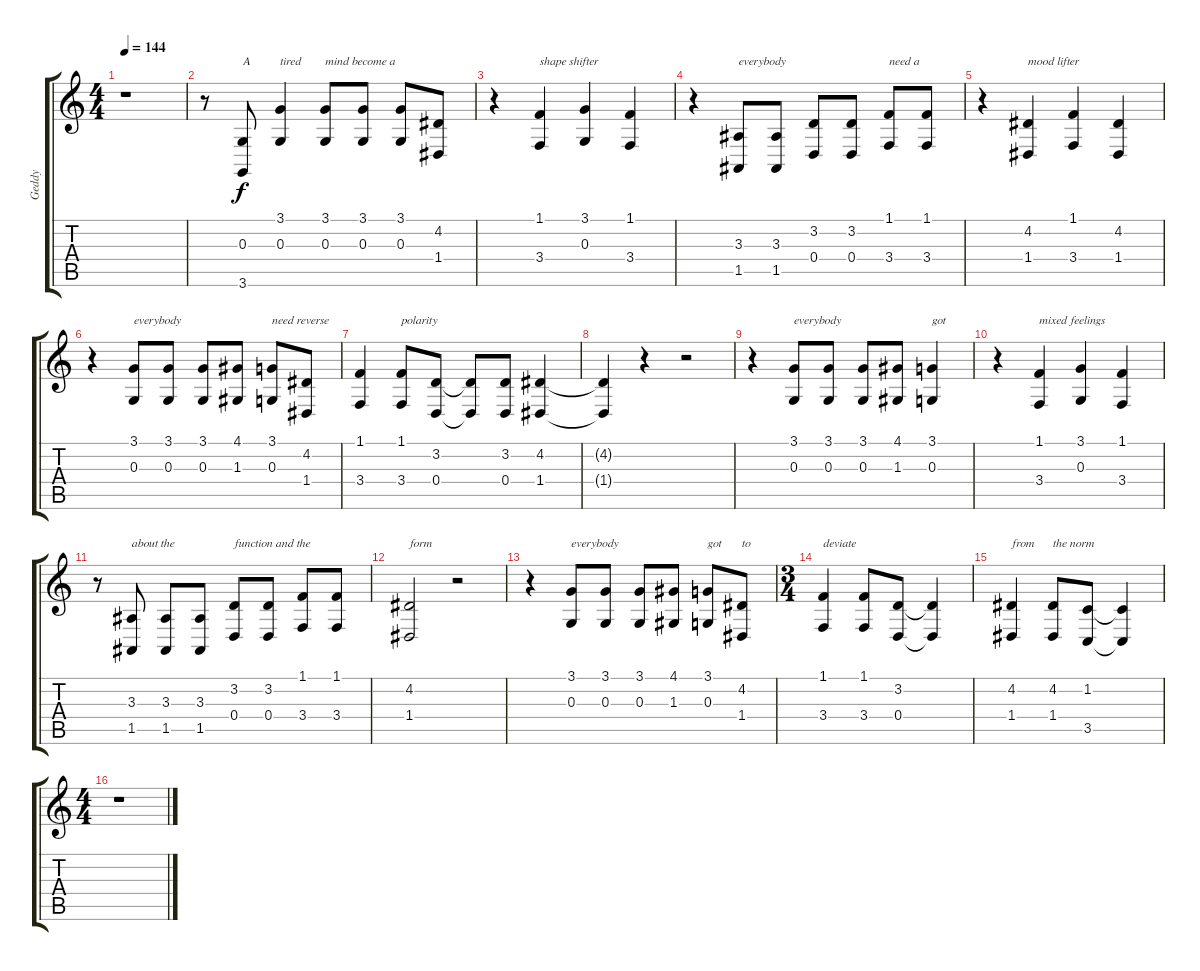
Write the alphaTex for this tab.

\track ("Geddy" "Geddy") {instrument lead6voice}
\staff {score tabs}
\tuning (E4 B3 G3 D3 A2 E2) {hide}
\ts (4 4)
\tempo 144
\clef g2
\ks c
r.1{dy f} |
r.8 (0.3 3.6).8{txt "A"} (3.1 0.3).4{txt "tired"} (3.1 0.3).8{txt "mind become a"} (3.1 0.3).8 (3.1 0.3).8 (4.2 1.4).8 |
r.4 (1.1 3.4).4{txt "shape shifter"} (3.1 0.3).4 (1.1 3.4).4 |
r.4 (3.3 1.5).8{txt "everybody"} (3.3 1.5).8 (3.2 0.4).8 (3.2 0.4).8 (1.1 3.4).8{txt "need a"} (1.1 3.4).8 |
r.4 (4.2 1.4).4{txt "mood lifter"} (1.1 3.4).4 (4.2 1.4).4 |
r.4 (3.1 0.3).8{txt "everybody"} (3.1 0.3).8 (3.1 0.3).8 (4.1 1.3).8 (3.1 0.3).8{txt "need reverse"} (4.2 1.4).8 |
(1.1 3.4).4 (1.1 3.4).8{txt "polarity"} (3.2 0.4).8 (3.2{t} 0.4{t}).8 (3.2 0.4).8 (4.2 1.4).4 |
(4.2{t} 1.4{t}).4 r.4 r.2 |
r.4 (3.1 0.3).8{txt "everybody"} (3.1 0.3).8 (3.1 0.3).8 (4.1 1.3).8 (3.1 0.3).4{txt "got"} |
r.4 (1.1 3.4).4{txt "mixed feelings"} (3.1 0.3).4 (1.1 3.4).4 |
r.8 (3.3 1.5).8{txt "about the"} (3.3 1.5).8 (3.3 1.5).8 (3.2 0.4).8{txt "function and the"} (3.2 0.4).8 (1.1 3.4).8 (1.1 3.4).8 |
(4.2 1.4).2{txt "form"} r.2 |
r.4 (3.1 0.3).8{txt "everybody"} (3.1 0.3).8 (3.1 0.3).8 (4.1 1.3).8 (3.1 0.3).8{txt "got"} (4.2 1.4).8{txt "to"} |
\ts (3 4)
(1.1 3.4).4{txt "deviate"} (1.1 3.4).8 (3.2 0.4).8 (3.2{t} 0.4{t}).4 |
(4.2 1.4).4{txt "from"} (4.2 1.4).8{txt "the norm"} (1.2 3.5).8 (1.2{t} 3.5{t}).4 |
\ts (4 4)
r.1
